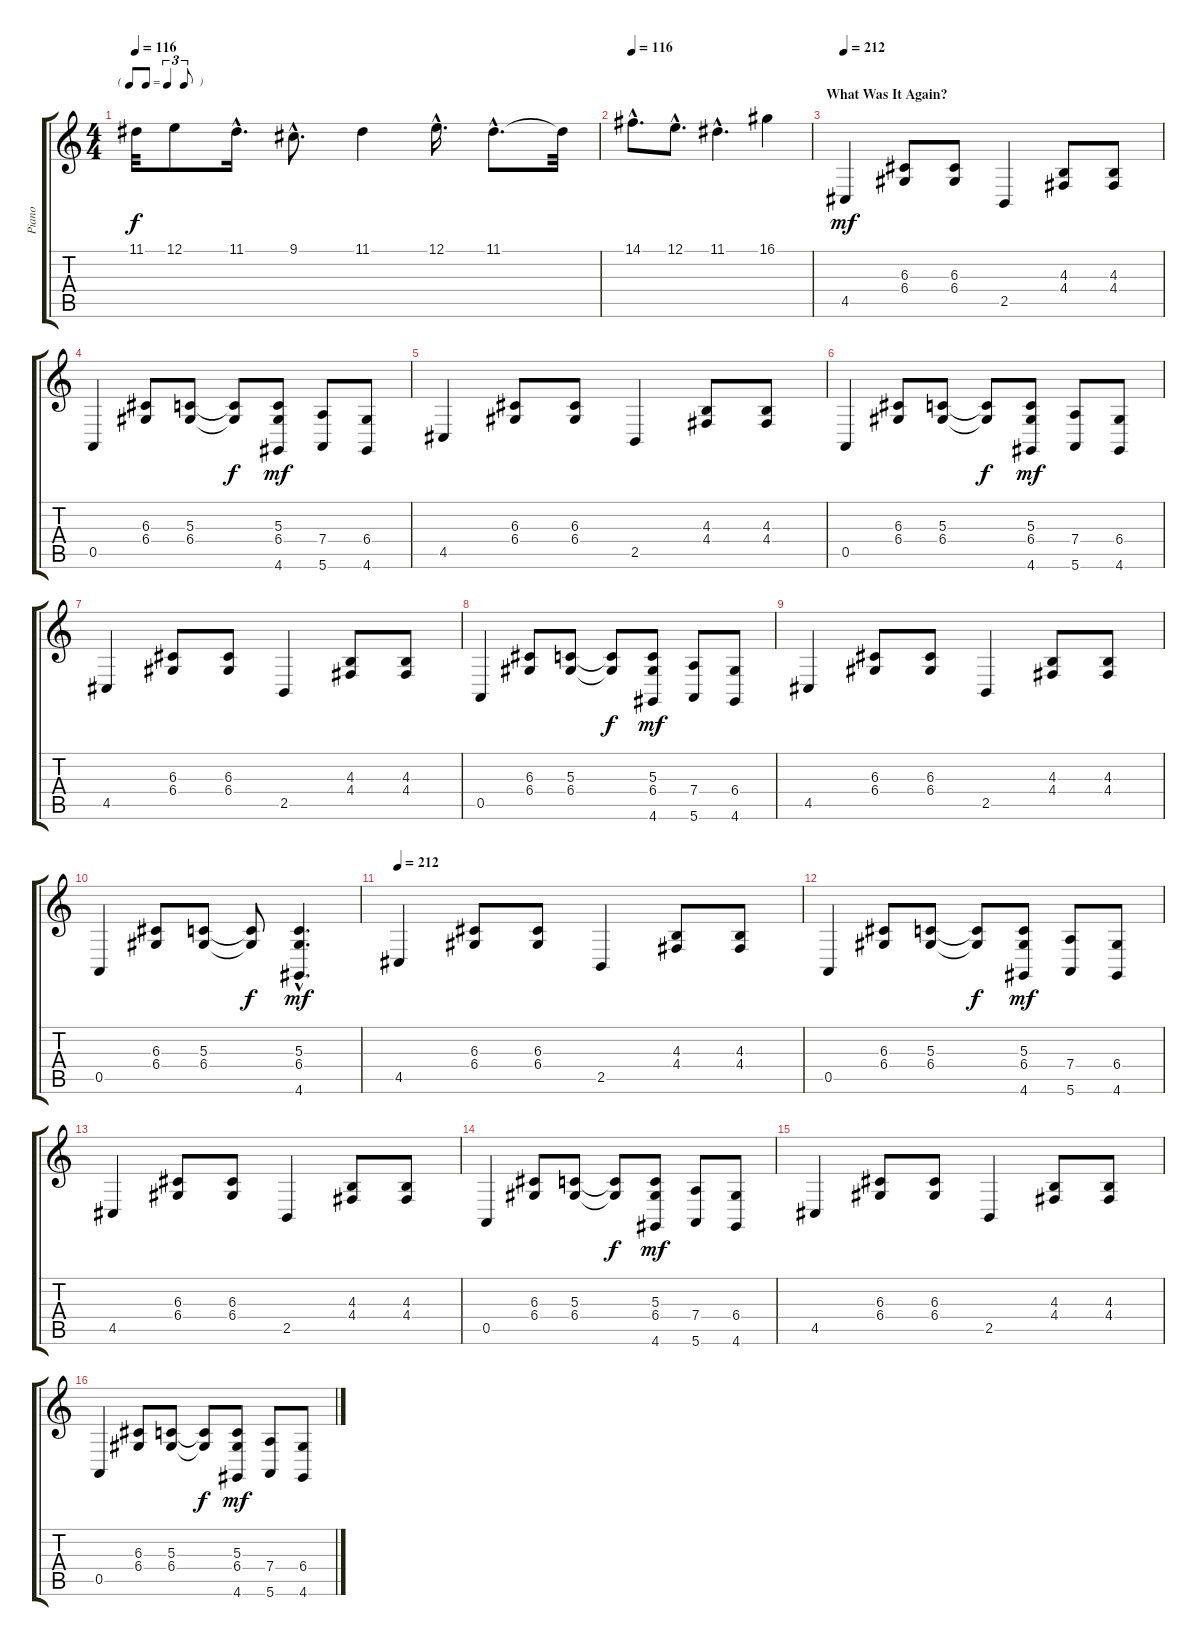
\track ("Piano" "Piano") {instrument acousticgrandpiano}
\staff {score tabs}
\tuning (E4 B3 G3 D3 A2 E2) {hide}
\ts (4 4)
\tf triplet8th
\tempo 116
\clef g2
\ks c
11.1.32{dy f} 12.1.8 11.1{hac}.16{d} 9.1{hac}.8{d} 11.1.4 12.1{hac}.16{d} 11.1{hac}.8{d} 11.1{t}.32 |
\tempo 116
14.1{hac}.8{d} 12.1{hac}.8{d} 11.1{hac}.4{d} 16.1.4 |
\section ("" "What Was It Again?")
\tempo 212
4.5.4{dy mf} (6.3 6.4).8 (6.3 6.4).8 2.5.4 (4.3 4.4).8 (4.3 4.4).8 |
0.5.4 (6.3 6.4).8 (5.3 6.4).8 (5.3{t} 6.4{t}).8{dy f} (5.3 6.4 4.6).8{dy mf} (7.4 5.6).8 (6.4 4.6).8 |
4.5.4 (6.3 6.4).8 (6.3 6.4).8 2.5.4 (4.3 4.4).8 (4.3 4.4).8 |
0.5.4 (6.3 6.4).8 (5.3 6.4).8 (5.3{t} 6.4{t}).8{dy f} (5.3 6.4 4.6).8{dy mf} (7.4 5.6).8 (6.4 4.6).8 |
4.5.4 (6.3 6.4).8 (6.3 6.4).8 2.5.4 (4.3 4.4).8 (4.3 4.4).8 |
0.5.4 (6.3 6.4).8 (5.3 6.4).8 (5.3{t} 6.4{t}).8{dy f} (5.3 6.4 4.6).8{dy mf} (7.4 5.6).8 (6.4 4.6).8 |
4.5.4 (6.3 6.4).8 (6.3 6.4).8 2.5.4 (4.3 4.4).8 (4.3 4.4).8 |
0.5.4 (6.3 6.4).8 (5.3 6.4).8 (5.3{t} 6.4{t}).8{dy f} (5.3{hac} 6.4{hac} 4.6{hac}).4{d dy mf} |
\tempo 212
4.5.4 (6.3 6.4).8 (6.3 6.4).8 2.5.4 (4.3 4.4).8 (4.3 4.4).8 |
0.5.4 (6.3 6.4).8 (5.3 6.4).8 (5.3{t} 6.4{t}).8{dy f} (5.3 6.4 4.6).8{dy mf} (7.4 5.6).8 (6.4 4.6).8 |
4.5.4 (6.3 6.4).8 (6.3 6.4).8 2.5.4 (4.3 4.4).8 (4.3 4.4).8 |
0.5.4 (6.3 6.4).8 (5.3 6.4).8 (5.3{t} 6.4{t}).8{dy f} (5.3 6.4 4.6).8{dy mf} (7.4 5.6).8 (6.4 4.6).8 |
4.5.4 (6.3 6.4).8 (6.3 6.4).8 2.5.4 (4.3 4.4).8 (4.3 4.4).8 |
0.5.4 (6.3 6.4).8 (5.3 6.4).8 (5.3{t} 6.4{t}).8{dy f} (5.3 6.4 4.6).8{dy mf} (7.4 5.6).8 (6.4 4.6).8
